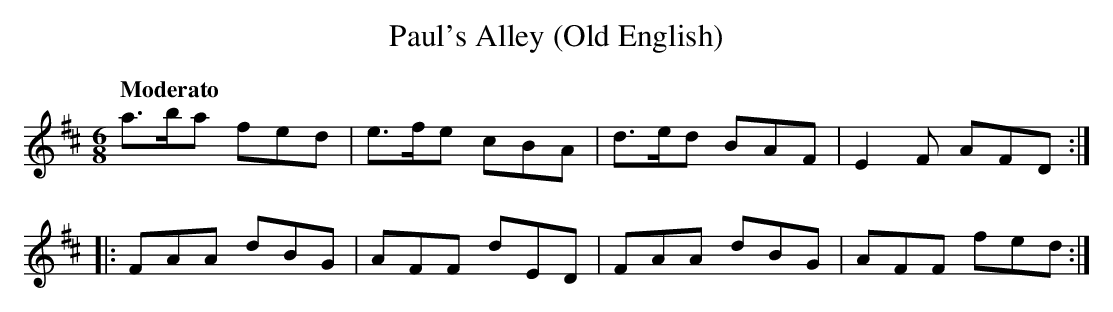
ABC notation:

X:1
T:Paul's Alley (Old English)
M:6/8
L:1/8
Q:"Moderato"
K:D
a>ba fed|e>fe cBA|d>ed BAF|E2F AFD:|
|:FAA dBG|AFF dED|FAA dBG|AFF fed:|]
